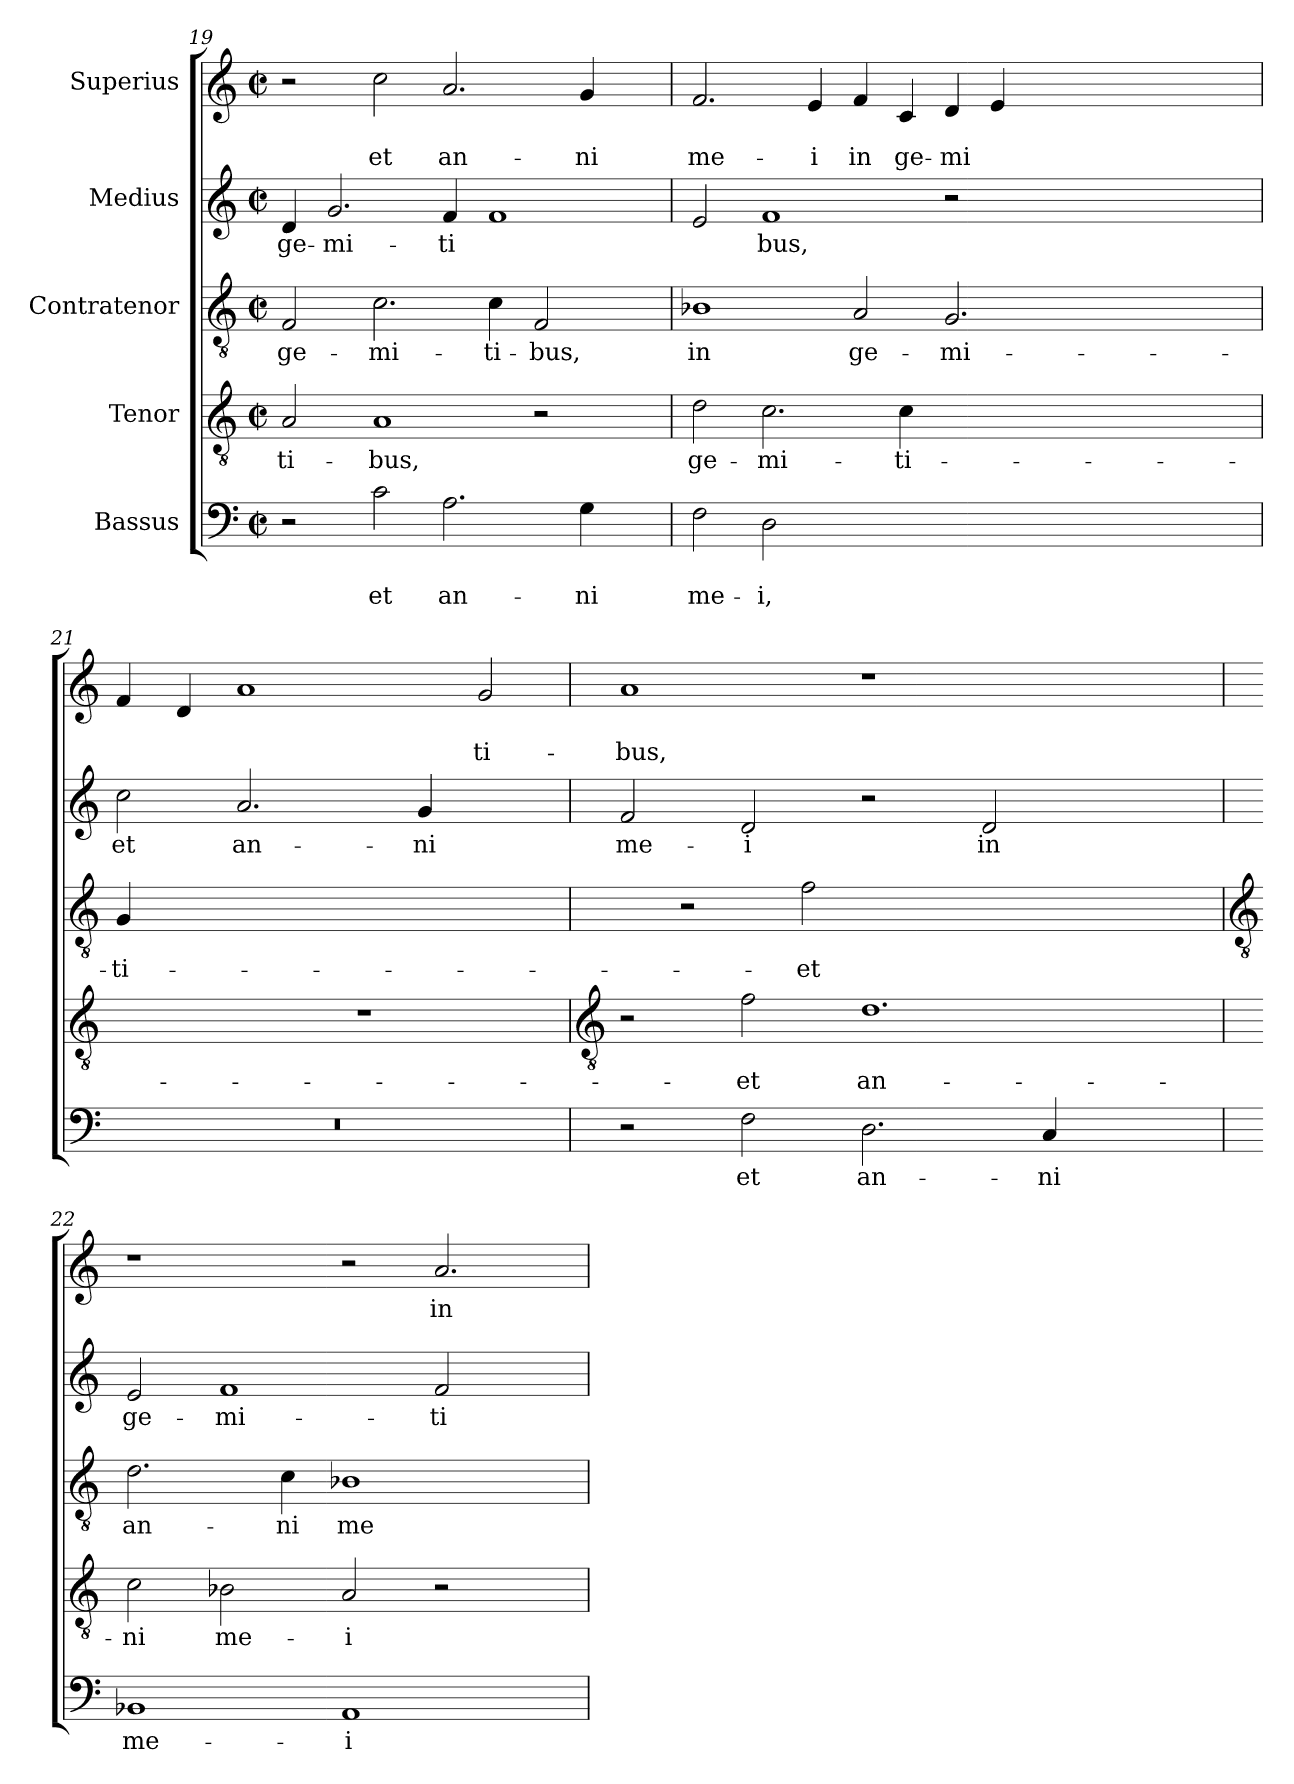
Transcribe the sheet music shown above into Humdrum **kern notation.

**kern	**text	**text	**kern	**text	**kern	**text	**kern	**text	**kern	**text	**text
*part5	*part5	*part5	*part4	*part4	*part3	*part3	*part2	*part2	*part1	*part1	*part1
*staff5	*staff5	*staff5	*staff4	*staff4	*staff3	*staff3	*staff2	*staff2	*staff1	*staff1	*staff1
*I"Bassus	*	*	*I"Tenor	*	*I"Contratenor	*	*I"Medius	*	*I"Superius	*	*
*clefF4	*	*	*clefGv2	*	*clefGv2	*	*clefG2	*	*clefG2	*	*
*k[]	*	*	*k[]	*	*k[]	*	*k[]	*	*k[]	*	*
*C:	*	*	*C:	*	*C:	*	*C:	*	*C:	*	*
*M4/2	*	*	*M4/2	*	*M4/2	*	*M4/2	*	*M4/2	*	*
*met(c|)	*	*	*met(c|)	*	*met(c|)	*	*met(c|)	*	*met(c|)	*	*
=19A	=19A	=19A	=19A	=19A	=19A	=19A	=19A	=19A	=19A	=19A	=19A
!	!	!	!	!LO:LY:b	!	!LO:LY:b	!	!LO:LY:b	!	!	!
2r	.	.	2A	ti-	2F	ge-	4d	ge-	2r	.	.
!	!	!	!	!	!	!	!	!LO:LY:b	!	!	!
.	.	.	.	.	.	.	2.g	-mi-	.	.	.
!	!	!LO:LY:b	!	!LO:LY:b	!	!LO:LY:b	!	!	!	!	!LO:LY:b
2c	.	et	1A	-bus,	2.c	-mi-	.	.	2cc	.	et
!	!	!LO:LY:b	!	!	!	!	!	!LO:LY:b	!	!	!LO:LY:b
2.A	.	an-	.	.	.	.	4f	-ti	2.a	.	an-
!	!	!	!	!	!	!LO:LY:b	!	!	!	!	!
.	.	.	.	.	4c	-ti-	1f	.	.	.	.
!	!	!	!	!	!	!LO:LY:b	!	!	!	!	!
.	.	.	2r	.	2F	-bus,	.	.	.	.	.
!	!	!LO:LY:b	!	!	!	!	!	!	!	!	!LO:LY:b
4G	.	-ni	.	.	.	.	.	.	4g	.	-ni
4ryy	.	.	4ryy	.	4ryy	.	.	.	4ryy	.	.
=20A	=20A	=20A	=20A	=20A	=20A	=20A	=20A	=20A	=20A	=20A	=20A
!	!	!LO:LY:b	!	!LO:LY:b	!	!LO:LY:b	!	!	!	!	!LO:LY:b
2F	.	me-	2d	ge-	1B-X	in	2e	.	2.f	.	me-
!	!	!LO:LY:b	!	!LO:LY:b	!	!	!	!LO:LY:b	!	!	!
2D	.	-i,	2.c	-mi-	.	.	1f	bus,	.	.	.
!	!	!	!	!	!	!	!	!	!	!	!LO:LY:b
.	.	.	.	.	.	.	.	.	4e	.	-i
!	!	!	!	!	!	!LO:LY:b	!	!	!	!	!LO:LY:b
0ryy	.	.	.	.	2A	ge-	.	.	4f	.	in
!	!	!	!	!LO:LY:b	!	!	!	!	!	!	!LO:LY:b
.	.	.	4c	-ti-	.	.	.	.	4c	.	ge-
!	!	!	!	!LO:LY:b	!	!LO:LY:b	!	!	!	!	!LO:LY:b
.	.	.	[0cyy	-bus,	2.G	-mi-	2r	.	4d	.	-mi
.	.	.	.	.	.	.	.	.	4e	.	.
.	.	.	.	.	.	.	1.ryy	.	1.ryy	.	.
.	.	.	.	.	1ryy	.	.	.	.	.	.
2ryy	.	.	.	.	.	.	.	.	.	.	.
.	.	.	.	.	4ryy	.	.	.	.	.	.
!!LO:LB:g=z
=21	=21	=21	=21	=21	=21	=21	=21	=21	=21	=21	=21
!	!	!	!	!	!	!LO:LY:b	!	!LO:LY:b	!	!	!
0r	.	.	2.cyy_	.	4G	-ti-	2cc	et	4f	.	.
!	!	!	!	!	!	!LO:LY:b	!	!	!	!	!
.	.	.	.	.	[1Fyy	-bus,	.	.	4d	.	.
!	!	!	!	!	!	!	!	!LO:LY:b	!	!	!
.	.	.	.	.	.	.	2.a	an-	1a	.	.
.	.	.	4cyy]	.	.	.	.	.	.	.	.
.	.	.	1r	.	.	.	.	.	.	.	.
!	!	!	!	!	!	!	!	!LO:LY:b	!	!	!
.	.	.	.	.	2.Fyy_	.	4g	-ni	.	.	.
!	!	!	!	!	!	!	!	!	!	!	!LO:LY:b
.	.	.	.	.	.	.	2ryy	.	2g	.	ti-
!!LO:LB:g=z
=21A	=21A	=21A	=21A	=21A	=21A	=21A	=21A	=21A	=21A	=21A	=21A
*	*	*	*clefGv2	*	*	*	*	*	*	*	*
!	!	!	!	!	!	!	!	!LO:LY:b	!	!	!LO:LY:b
2r	.	.	2r	.	4Fyy]	.	2f	me-	1a	.	-bus,
.	.	.	.	.	2r	.	.	.	.	.	.
!	!LO:LY:b	!	!	!LO:LY:b	!	!	!	!LO:LY:b	!	!	!
2F	et	.	2f	et	.	.	2d	-i	.	.	.
!	!	!	!	!	!	!LO:LY:b	!	!	!	!	!
.	.	.	.	.	2f	et	.	.	.	.	.
!	!LO:LY:b	!	!	!LO:LY:b	!	!	!	!	!	!	!
2.D	an-	.	1.d	an-	.	.	2r	.	1r	.	.
.	.	.	.	.	1ryy	.	.	.	.	.	.
!	!	!	!	!	!	!	!	!LO:LY:b	!	!	!
.	.	.	.	.	.	.	2d	in	.	.	.
!	!LO:LY:b	!	!	!	!	!	!	!	!	!	!
4C	-ni	.	.	.	.	.	.	.	.	.	.
2ryy	.	.	.	.	.	.	2ryy	.	2ryy	.	.
.	.	.	.	.	4ryy	.	.	.	.	.	.
!!LO:LB:g=z
=22A	=22A	=22A	=22A	=22A	=22A	=22A	=22A	=22A	=22A	=22A	=22A
*	*	*	*	*	*clefGv2	*	*	*	*	*	*
!	!LO:LY:b	!	!	!LO:LY:b	!	!LO:LY:b	!	!LO:LY:b	!	!	!
*	*	*	*	*	*^	*	*	*	*	*	*
1BB-X	me-	.	2c	-ni	2.d	0ryy	an-	2e	ge-	1r	.	.
!	!	!	!	!LO:LY:b	!	!	!	!	!LO:LY:b	!	!	!
.	.	.	2B-X	me-	.	.	.	1f	-mi-	.	.	.
!	!	!	!	!	!	!	!LO:LY:b	!	!	!	!	!
.	.	.	.	.	4c	.	-ni	.	.	.	.	.
!	!LO:LY:b	!	!	!LO:LY:b	!	!	!LO:LY:b	!	!	!	!	!
1AA	-i	.	2A	-i	1B-X	.	me-	.	.	2r	.	.
!	!	!	!	!	!	!	!	!	!LO:LY:b	!	!LO:LY:b	!
.	.	.	2r	.	.	.	.	2f	-ti-	2.a	in	.
4ryy	.	.	4ryy	.	4ryy	4ryy	.	4ryy	.	.	.	.
*	*	*	*	*	*v	*v	*	*	*	*	*	*
=	=	=	=	=	=	=	=	=	=	=	=
*-	*-	*-	*-	*-	*-	*-	*-	*-	*-	*-	*-
